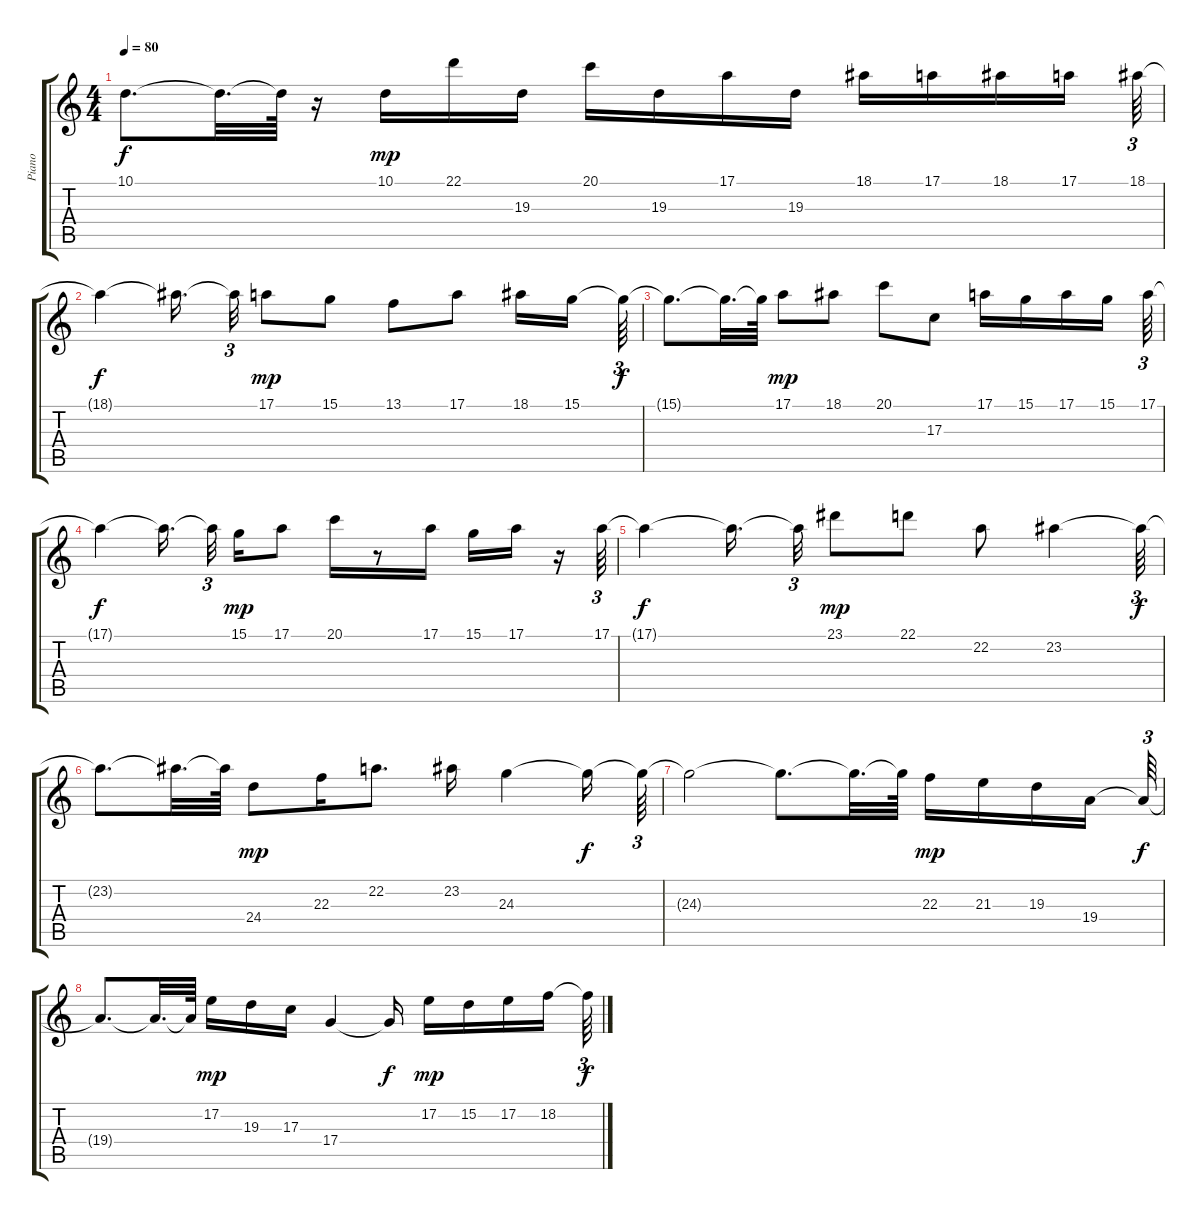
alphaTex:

\track ("Piano" "Piano") {instrument acousticgrandpiano}
\staff {score tabs}
\tuning (E4 B3 G3 D3 A2 E2) {hide}
\ts (4 4)
\tempo 80
\clef g2
\ks c
10.1{t}.8{d dy f} 10.1{t}.32{d} 10.1{t}.64 r.16 10.1.16{dy mp} 22.1.16 19.3.16 20.1.16 19.3.16 17.1.16 19.3.16 18.1.16 17.1.16 18.1.16 17.1.16 18.1.64{tu (3 2)} |
18.1{t}.4{dy f} 18.1{t}.16{d beam splitsecondary} 18.1{t}.32{tu (3 2)} 17.1.8{dy mp} 15.1.8 13.1.8 17.1.8 18.1.16 15.1.16{beam splitsecondary} 15.1{t}.64{tu (3 2) dy f} |
15.1{t}.8{d} 15.1{t}.32{d} 15.1{t}.64 17.1.8{dy mp} 18.1.8 20.1.8 17.3.8 17.1.16 15.1.16 17.1.16 15.1.16 17.1.64{tu (3 2)} |
17.1{t}.4{dy f} 17.1{t}.16{d beam splitsecondary} 17.1{t}.32{tu (3 2) beam splitsecondary} 15.1.16{dy mp} 17.1.8 20.1.16 r.8 17.1.16 15.1.16 17.1.16 r.16 17.1.64{tu (3 2)} |
17.1{t}.4{dy f} 17.1{t}.16{d beam splitsecondary} 17.1{t}.32{tu (3 2)} 23.1.8{dy mp} 22.1.8 22.2.8 23.2.4 23.2{t}.64{tu (3 2) dy f} |
23.2{t}.8{d} 23.2{t}.32{d} 23.2{t}.64 24.4.8{dy mp} 22.3.16 22.2.8{d} 23.2.16 24.3.4 24.3{t}.16{dy f} 24.3{t}.64{tu (3 2)} |
24.3{t}.2 24.3{t}.8{d} 24.3{t}.32{d} 24.3{t}.64 22.3.16{dy mp} 21.3.16 19.3.16 19.4.16 19.4{t}.64{tu (3 2) dy f} |
19.4{t}.8{d} 19.4{t}.32{d} 19.4{t}.64 17.2.16{dy mp} 19.3.16 17.3.16 17.4.4 17.4{t}.16{dy f} 17.2.16{dy mp} 15.2.16 17.2.16 18.2.16 18.2{t}.64{tu (3 2) dy f}
